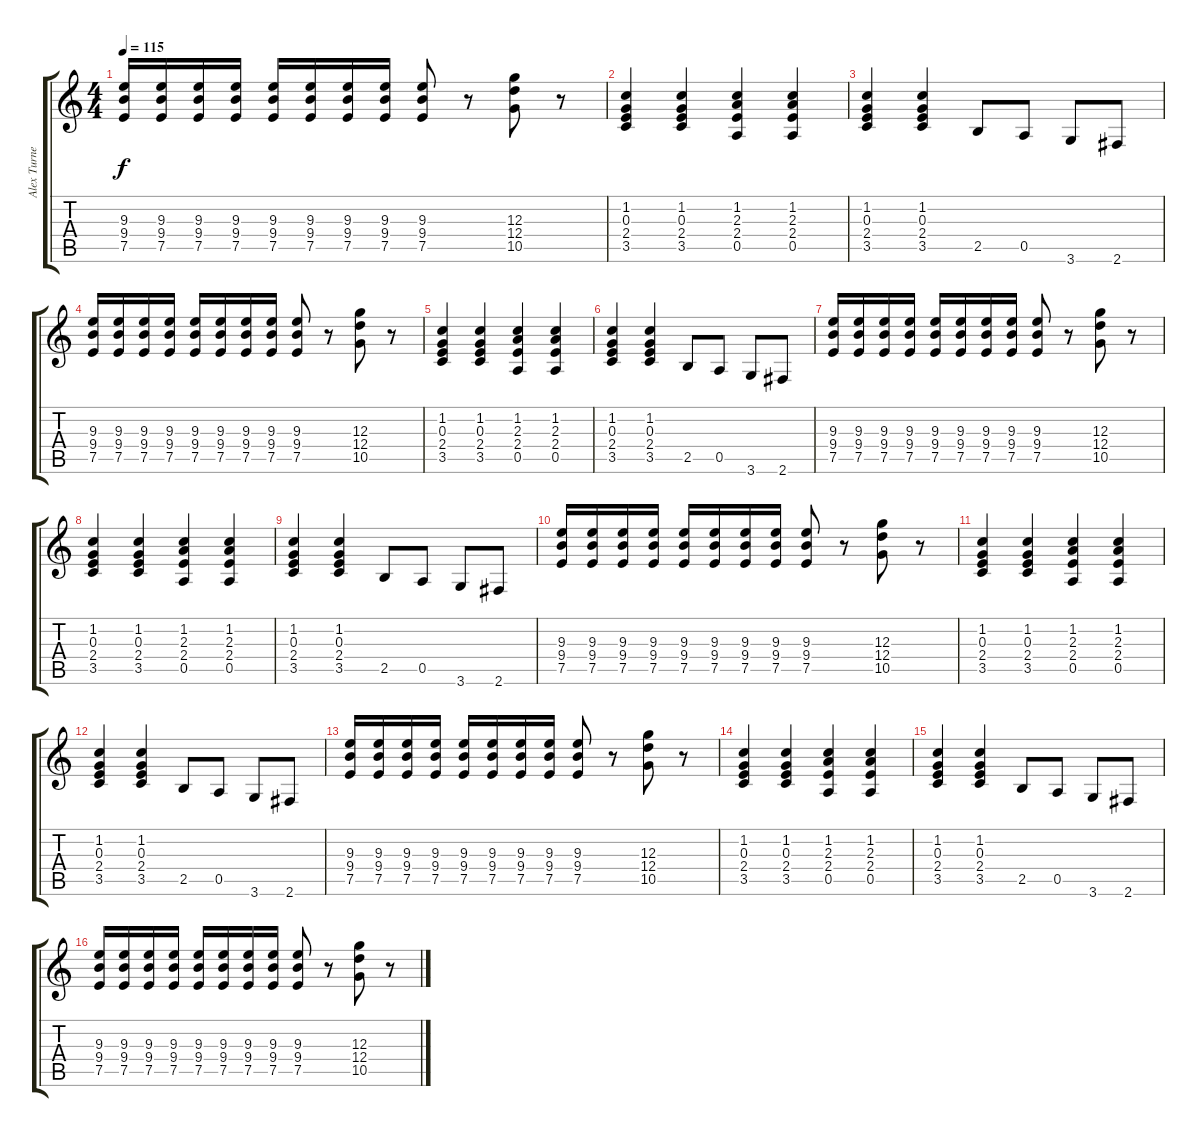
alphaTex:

\track ("Alex Turner (Rhythm Guitar)" "Alex Turne") {instrument overdrivenguitar}
\staff {score tabs}
\tuning (E4 B3 G3 D3 A2 E2) {hide}
\ts (4 4)
\tempo 115
\clef g2
\ks c
(9.3 9.4 7.5).16{dy f instrument overdrivenguitar} (9.3 9.4 7.5).16 (9.3 9.4 7.5).16 (9.3 9.4 7.5).16 (9.3 9.4 7.5).16 (9.3 9.4 7.5).16 (9.3 9.4 7.5).16 (9.3 9.4 7.5).16 (9.3 9.4 7.5).8 r.8 (12.3 12.4 10.5).8 r.8 |
(1.2 0.3 2.4 3.5).4 (1.2 0.3 2.4 3.5).4 (1.2 2.3 2.4 0.5).4 (1.2 2.3 2.4 0.5).4 |
(1.2 0.3 2.4 3.5).4 (1.2 0.3 2.4 3.5).4 2.5.8 0.5.8 3.6.8 2.6.8 |
(9.3 9.4 7.5).16{instrument overdrivenguitar} (9.3 9.4 7.5).16 (9.3 9.4 7.5).16 (9.3 9.4 7.5).16 (9.3 9.4 7.5).16 (9.3 9.4 7.5).16 (9.3 9.4 7.5).16 (9.3 9.4 7.5).16 (9.3 9.4 7.5).8 r.8 (12.3 12.4 10.5).8 r.8 |
(1.2 0.3 2.4 3.5).4 (1.2 0.3 2.4 3.5).4 (1.2 2.3 2.4 0.5).4 (1.2 2.3 2.4 0.5).4 |
(1.2 0.3 2.4 3.5).4 (1.2 0.3 2.4 3.5).4 2.5.8 0.5.8 3.6.8 2.6.8 |
(9.3 9.4 7.5).16{instrument overdrivenguitar} (9.3 9.4 7.5).16 (9.3 9.4 7.5).16 (9.3 9.4 7.5).16 (9.3 9.4 7.5).16 (9.3 9.4 7.5).16 (9.3 9.4 7.5).16 (9.3 9.4 7.5).16 (9.3 9.4 7.5).8 r.8 (12.3 12.4 10.5).8 r.8 |
(1.2 0.3 2.4 3.5).4 (1.2 0.3 2.4 3.5).4 (1.2 2.3 2.4 0.5).4 (1.2 2.3 2.4 0.5).4 |
(1.2 0.3 2.4 3.5).4 (1.2 0.3 2.4 3.5).4 2.5.8 0.5.8 3.6.8 2.6.8 |
(9.3 9.4 7.5).16{instrument overdrivenguitar} (9.3 9.4 7.5).16 (9.3 9.4 7.5).16 (9.3 9.4 7.5).16 (9.3 9.4 7.5).16 (9.3 9.4 7.5).16 (9.3 9.4 7.5).16 (9.3 9.4 7.5).16 (9.3 9.4 7.5).8 r.8 (12.3 12.4 10.5).8 r.8 |
(1.2 0.3 2.4 3.5).4 (1.2 0.3 2.4 3.5).4 (1.2 2.3 2.4 0.5).4 (1.2 2.3 2.4 0.5).4 |
(1.2 0.3 2.4 3.5).4 (1.2 0.3 2.4 3.5).4 2.5.8 0.5.8 3.6.8 2.6.8 |
(9.3 9.4 7.5).16{instrument overdrivenguitar} (9.3 9.4 7.5).16 (9.3 9.4 7.5).16 (9.3 9.4 7.5).16 (9.3 9.4 7.5).16 (9.3 9.4 7.5).16 (9.3 9.4 7.5).16 (9.3 9.4 7.5).16 (9.3 9.4 7.5).8 r.8 (12.3 12.4 10.5).8 r.8 |
(1.2 0.3 2.4 3.5).4 (1.2 0.3 2.4 3.5).4 (1.2 2.3 2.4 0.5).4 (1.2 2.3 2.4 0.5).4 |
(1.2 0.3 2.4 3.5).4 (1.2 0.3 2.4 3.5).4 2.5.8 0.5.8 3.6.8 2.6.8 |
(9.3 9.4 7.5).16{instrument overdrivenguitar} (9.3 9.4 7.5).16 (9.3 9.4 7.5).16 (9.3 9.4 7.5).16 (9.3 9.4 7.5).16 (9.3 9.4 7.5).16 (9.3 9.4 7.5).16 (9.3 9.4 7.5).16 (9.3 9.4 7.5).8 r.8 (12.3 12.4 10.5).8 r.8
